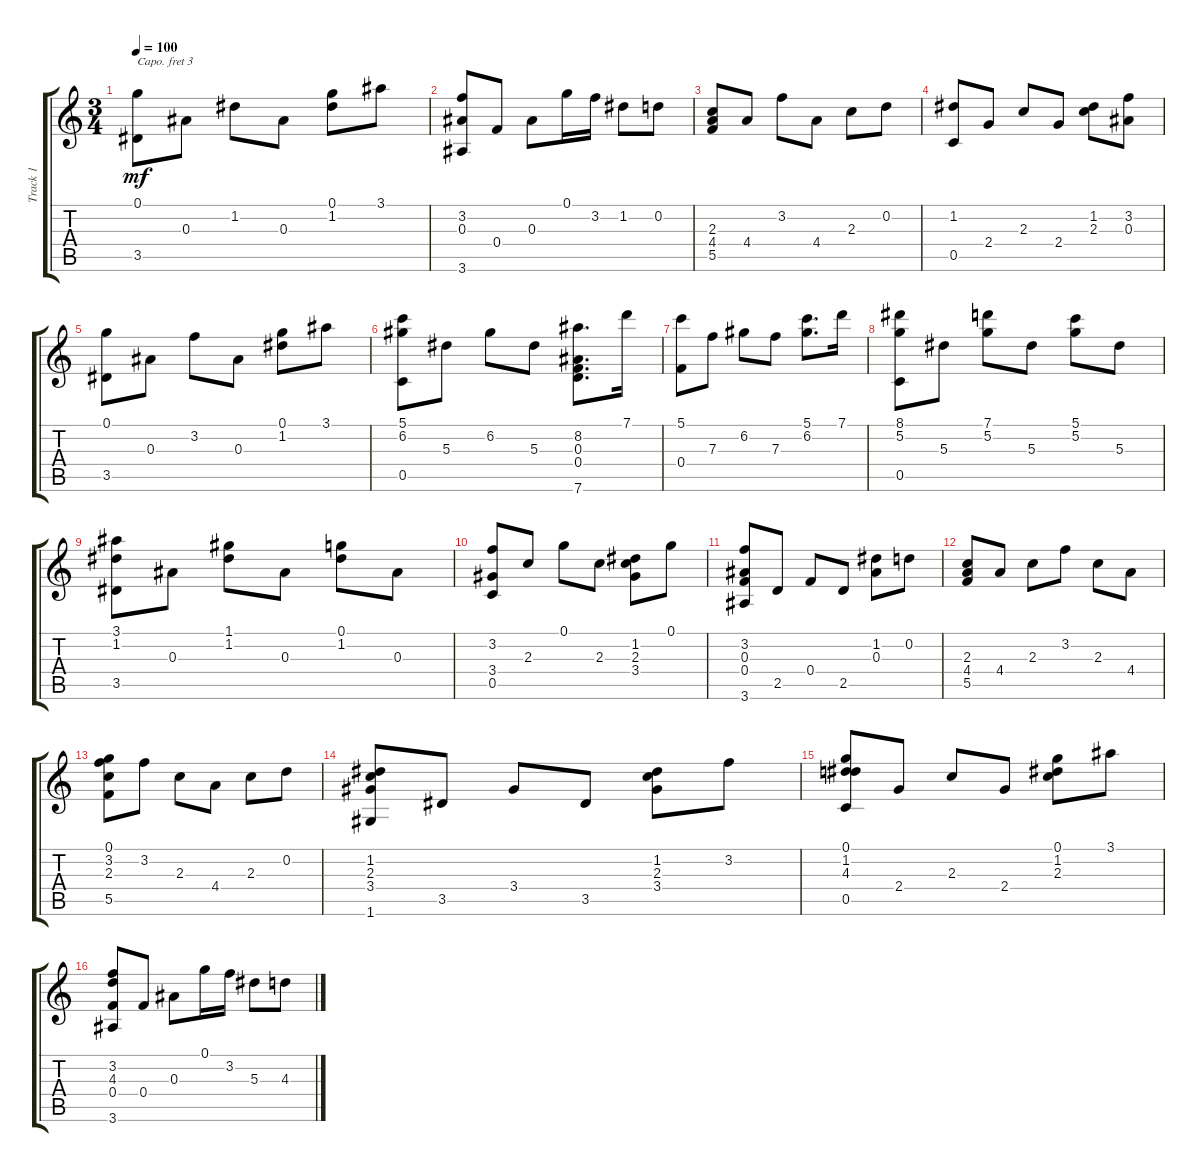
\track ("Track 1" "Track 1") {instrument acousticguitarsteel}
\staff {score tabs}
\capo 3
\tuning (E4 B3 G3 D3 A2 E2) {hide}
\ts (3 4)
\tempo 100
\clef g2
\ks c
(0.1 3.5).8{dy mf} 0.3.8 1.2.8 0.3.8 (0.1 1.2).8 3.1.8 |
(3.2 0.3 3.6).8 0.4.8 0.3.8 0.1.16 3.2.16 1.2.8 0.2.8 |
(2.3 4.4 5.5).8 4.4.8 3.2.8 4.4.8 2.3.8 0.2.8 |
(1.2 0.5).8 2.4.8 2.3.8 2.4.8 (1.2 2.3).8 (3.2 0.3).8 |
(0.1 3.5).8 0.3.8 3.2.8 0.3.8 (0.1 1.2).8 3.1.8 |
(5.1 6.2 0.5).8 5.3.8 6.2.8 5.3.8 (8.2 0.3 0.4 7.6).8{d} 7.1.16 |
(5.1 0.4).8 7.3.8 6.2.8 7.3.8 (5.1 6.2).8{d} 7.1.16 |
(8.1 5.2 0.5).8 5.3.8 (7.1 5.2).8 5.3.8 (5.1 5.2).8 5.3.8 |
(3.1 1.2 3.5).8 0.3.8 (1.1 1.2).8 0.3.8 (0.1 1.2).8 0.3.8 |
(3.2 3.4 0.5).8 2.3.8 0.1.8 2.3.8 (1.2 2.3 3.4).8 0.1.8 |
(3.2 0.3 0.4 3.6).8 2.5.8 0.4.8 2.5.8 (1.2 0.3).8 0.2.8 |
(2.3 4.4 5.5).8 4.4.8 2.3.8 3.2.8 2.3.8 4.4.8 |
(0.1 3.2 2.3 5.5).8 3.2.8 2.3.8 4.4.8 2.3.8 0.2.8 |
(1.2 2.3 3.4 1.6).8 3.5.8 3.4.8 3.5.8 (1.2 2.3 3.4).8 3.2.8 |
(0.1 1.2 4.3 0.5).8 2.4.8 2.3.8 2.4.8 (0.1 1.2 2.3).8 3.1.8 |
(3.2 4.3 0.4 3.6).8 0.4.8 0.3.8 0.1.16 3.2.16 5.3.8 4.3.8
